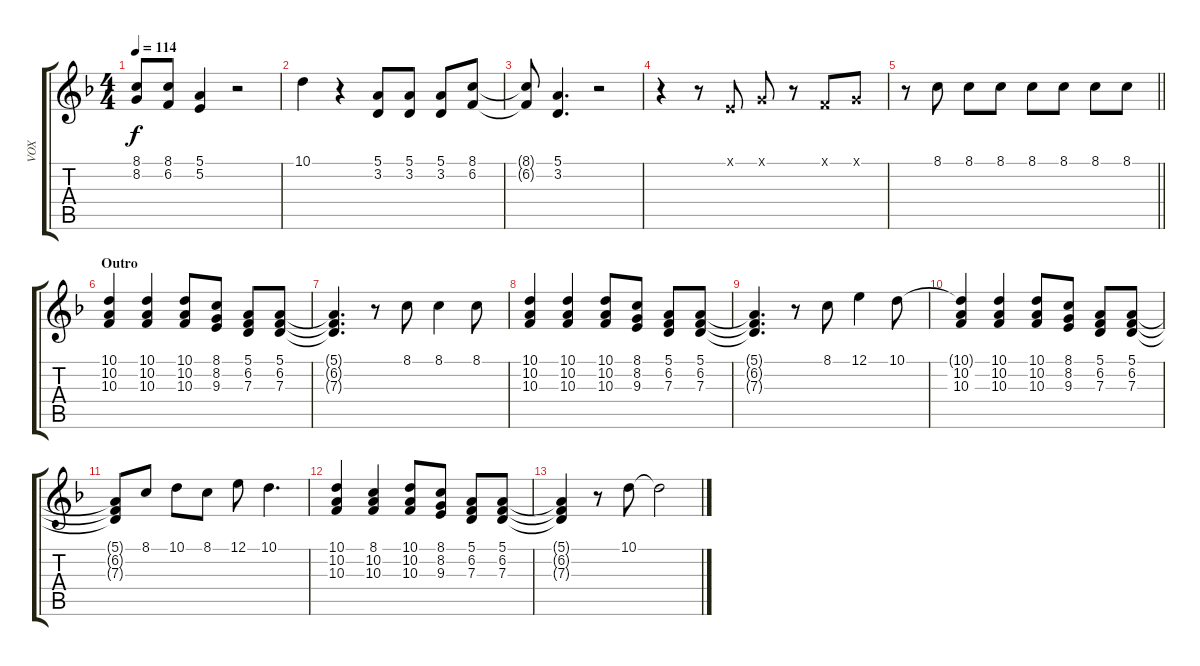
\track ("VOX" "VOX") {instrument lead1square}
\staff {score tabs}
\tuning (E4 B3 G3 D3 A2 E2) {hide}
\ts (4 4)
\tempo 114
\clef g2
\ks dminor
(8.1{t} 8.2{t}).8{dy f} (8.1 6.2).8 (5.1 5.2).4 r.2 |
10.1.4 r.4 (5.1 3.2).8 (5.1 3.2).8 (5.1 3.2).8 (8.1 6.2).8 |
(8.1{t} 6.2{t}).8 (5.1 3.2).4{d} r.2 |
r.4 r.8 0.1{x}.8 3.1{x}.8 r.8 1.1{x}.8 3.1{x}.8 |
\barLineRight lightlight
r.8 8.1.8 8.1.8 8.1.8 8.1.8 8.1.8 8.1.8 8.1.8 |
\section ("" "Outro")
(10.1 10.2 10.3).4 (10.1 10.2 10.3).4 (10.1 10.2 10.3).8 (8.1 8.2 9.3).8 (5.1 6.2 7.3).8 (5.1 6.2 7.3).8 |
(5.1{t} 6.2{t} 7.3{t}).4{d} r.8 8.1.8 8.1.4 8.1.8 |
(10.1 10.2 10.3).4 (10.1 10.2 10.3).4 (10.1 10.2 10.3).8 (8.1 8.2 9.3).8 (5.1 6.2 7.3).8 (5.1 6.2 7.3).8 |
(5.1{t} 6.2{t} 7.3{t}).4{d} r.8 8.1.8 12.1.4 10.1.8 |
(10.1{t} 10.2 10.3).4 (10.1 10.2 10.3).4 (10.1 10.2 10.3).8 (8.1 8.2 9.3).8 (5.1 6.2 7.3).8 (5.1 6.2 7.3).8 |
(5.1{t} 6.2{t} 7.3{t}).8 8.1.8 10.1.8 8.1.8 12.1.8 10.1.4{d} |
(10.1 10.2 10.3).4 (8.1 10.2 10.3).4 (10.1 10.2 10.3).8 (8.1 8.2 9.3).8 (5.1 6.2 7.3).8 (5.1 6.2 7.3).8 |
(5.1{t} 6.2{t} 7.3{t}).4 r.8 10.1.8 10.1{t}.2
